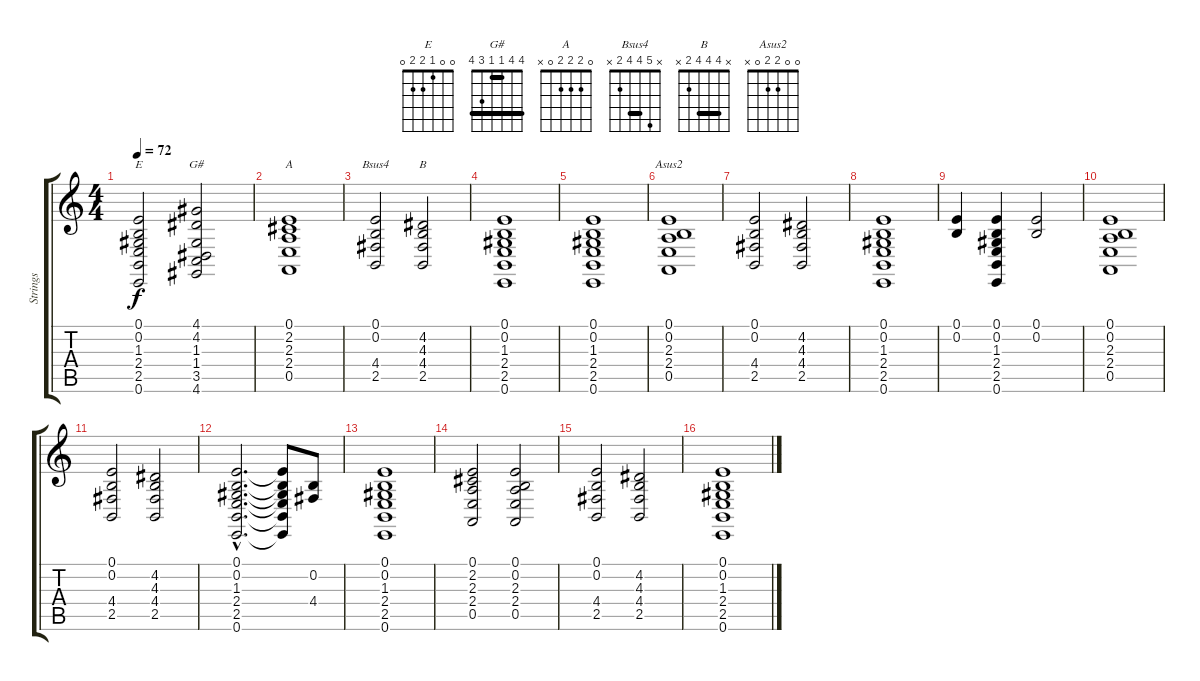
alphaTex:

\track ("Strings" "Strings") {instrument synthstrings1}
\staff {score tabs}
\tuning (E4 B3 G3 D3 A2 E2) {hide}
\chord ("E" 0 0 1 2 2 0)
\chord ("G#" 4 4 1 1 3 4) {barre (1 4)}
\chord ("A" 0 2 2 2 0 x)
\chord ("Bsus4" x 5 4 4 2 x) {barre 4}
\chord ("B" x 4 4 4 2 x) {barre 4}
\chord ("Asus2" 0 0 2 2 0 x)
\ts (4 4)
\tempo 72
\clef g2
\ks c
(0.1 0.2 1.3 2.4 2.5 0.6).2{ch "E" dy f} (4.1 4.2 1.3 1.4 3.5 4.6).2{ch "G#"} |
(0.1 2.2 2.3 2.4 0.5).1{ch "A"} |
(0.1 0.2 4.4 2.5).2{ch "Bsus4"} (4.2 4.3 4.4 2.5).2{ch "B"} |
(0.1 0.2 1.3 2.4 2.5 0.6).1 |
(0.1 0.2 1.3 2.4 2.5 0.6).1 |
(0.1 0.2 2.3 2.4 0.5).1{ch "Asus2"} |
(0.1 0.2 4.4 2.5).2 (4.2 4.3 4.4 2.5).2 |
(0.1 0.2 1.3 2.4 2.5 0.6).1 |
(0.1 0.2).4 (0.1 0.2 1.3 2.4 2.5 0.6).4 (0.1 0.2).2 |
(0.1 0.2 2.3 2.4 0.5).1 |
(0.1 0.2 4.4 2.5).2 (4.2 4.3 4.4 2.5).2 |
(0.1{hac} 0.2{hac} 1.3{hac} 2.4{hac} 2.5{hac} 0.6{hac}).2{d} (0.1{t} 0.2{t} 1.3{t} 2.4{t} 2.5{t} 0.6{t}).8 (0.2 4.4).8 |
(0.1 0.2 1.3 2.4 2.5 0.6).1 |
(0.1 2.2 2.3 2.4 0.5).2 (0.1 0.2 2.3 2.4 0.5).2 |
(0.1 0.2 4.4 2.5).2 (4.2 4.3 4.4 2.5).2 |
(0.1 0.2 1.3 2.4 2.5 0.6).1
